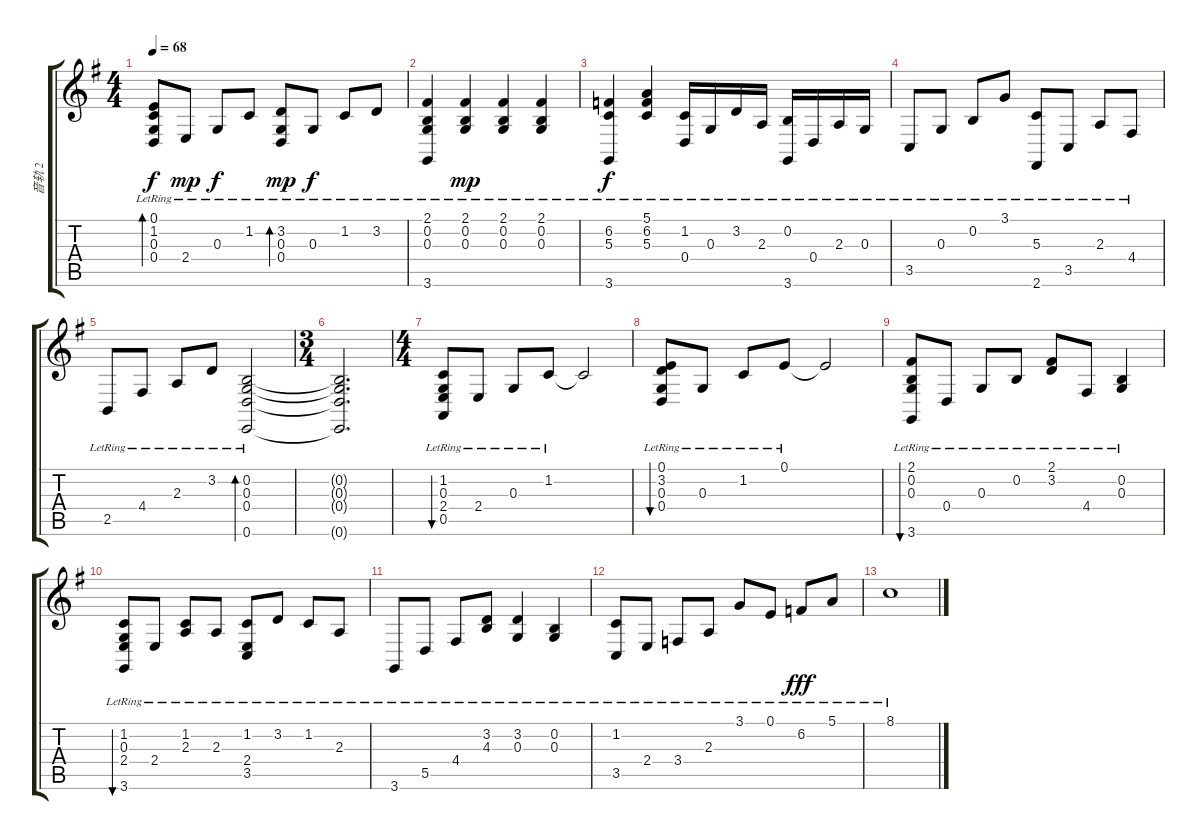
\track ("音轨 2" "音轨 2") {instrument electricpiano2}
\staff {score tabs}
\tuning (E4 B3 G3 D3 A2 E2) {hide}
\ts (4 4)
\tempo 68
\clef g2
\ks g
(0.1{lr} 1.2{lr} 0.3{lr} 0.4{lr}).8{bd 480 dy f} 2.4{lr}.8{dy mp} 0.3{lr}.8{dy f} 1.2{lr}.8 (3.2{lr} 0.3{lr} 0.4{lr}).8{bd 480 dy mp} 0.3{lr}.8{dy f} 1.2{lr}.8 3.2{lr}.8 |
(2.1{lr} 0.2{lr} 0.3{lr} 3.6{lr}).4 (2.1{lr} 0.2{lr} 0.3{lr}).4{dy mp} (2.1{lr} 0.2{lr} 0.3{lr}).4 (2.1{lr} 0.2{lr} 0.3{lr}).4 |
(6.2{lr} 5.3{lr} 3.6{lr}).4{dy f} (5.1{lr} 6.2{lr} 5.3{lr}).4 (1.2{lr} 0.4{lr}).16 0.3{lr}.16 3.2{lr}.16 2.3{lr}.16 (0.2{lr} 3.6{lr}).16 0.4{lr}.16 2.3{lr}.16 0.3{lr}.16 |
3.5{lr}.8 0.3{lr}.8 0.2{lr}.8 3.1{lr}.8 (5.3{lr} 2.6{lr}).8 3.5{lr}.8 2.3{lr}.8 4.4{lr}.8 |
2.5{lr}.8 4.4{lr}.8 2.3{lr}.8 3.2{lr}.8 (0.2{lr} 0.3{lr} 0.4{lr} 0.6{lr}).2{bd 480} |
\ts (3 4)
(0.2{t} 0.3{t} 0.4{t} 0.6{t}).2{d} |
\ts (4 4)
(1.2{lr} 0.3{lr} 2.4{lr} 0.5{lr}).8{bu 120} 2.4{lr}.8 0.3{lr}.8 1.2{lr}.8 1.2{t}.2 |
(0.1{lr} 3.2{lr} 0.3{lr} 0.4{lr}).8{bu 120} 0.3{lr}.8 1.2{lr}.8 0.1{lr}.8 0.1{t}.2 |
(2.1{lr} 0.2{lr} 0.3{lr} 3.6{lr}).8{bu 120} 0.4{lr}.8 0.3{lr}.8 0.2{lr}.8 (2.1{lr} 3.2{lr}).8 4.4{lr}.8 (0.2{lr} 0.3{lr}).4 |
(1.2{lr} 0.3{lr} 2.4{lr} 3.6{lr}).8{bu 120} 2.4{lr}.8 (1.2{lr} 2.3{lr}).8 2.3{lr}.8 (1.2{lr} 2.4{lr} 3.5{lr}).8 3.2{lr}.8 1.2{lr}.8 2.3{lr}.8 |
3.6{lr}.8 5.5{lr}.8 4.4{lr}.8 (3.2{lr} 4.3{lr}).8 (3.2{lr} 0.3{lr}).4 (0.2{lr} 0.3{lr}).4 |
(1.2{lr} 3.5{lr}).8 2.4{lr}.8 3.4{lr}.8 2.3{lr}.8 3.1{lr}.8 0.1{lr}.8 6.2{lr}.8{dy fff} 5.1{lr}.8 |
8.1{lr}.1
